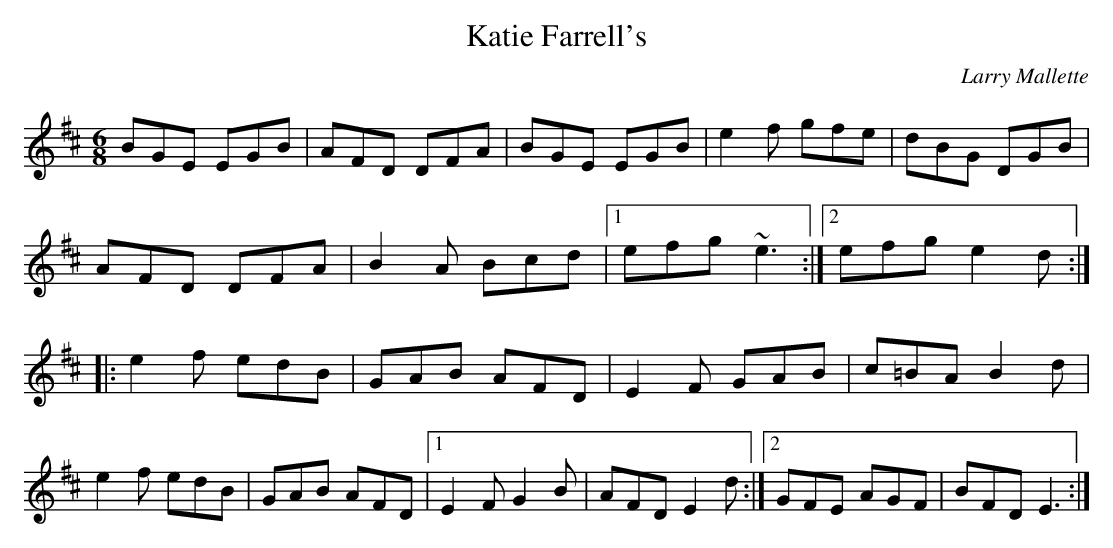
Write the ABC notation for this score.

X:1
T:Katie Farrell's
C:Larry Mallette
E:8
M:6/8
K:D
BGE EGB|AFD DFA|BGE EGB|e2f gfe|\
dBG DGB|AFD DFA|B2A Bcd|1efg ~e3:|2efg e2d::\
e2f edB|GAB AFD|E2F GAB|c=BA B2d|\
e2f edB|GAB AFD|1E2F G2B|AFD E2d:|2GFE AGF|BFD E3:|**
